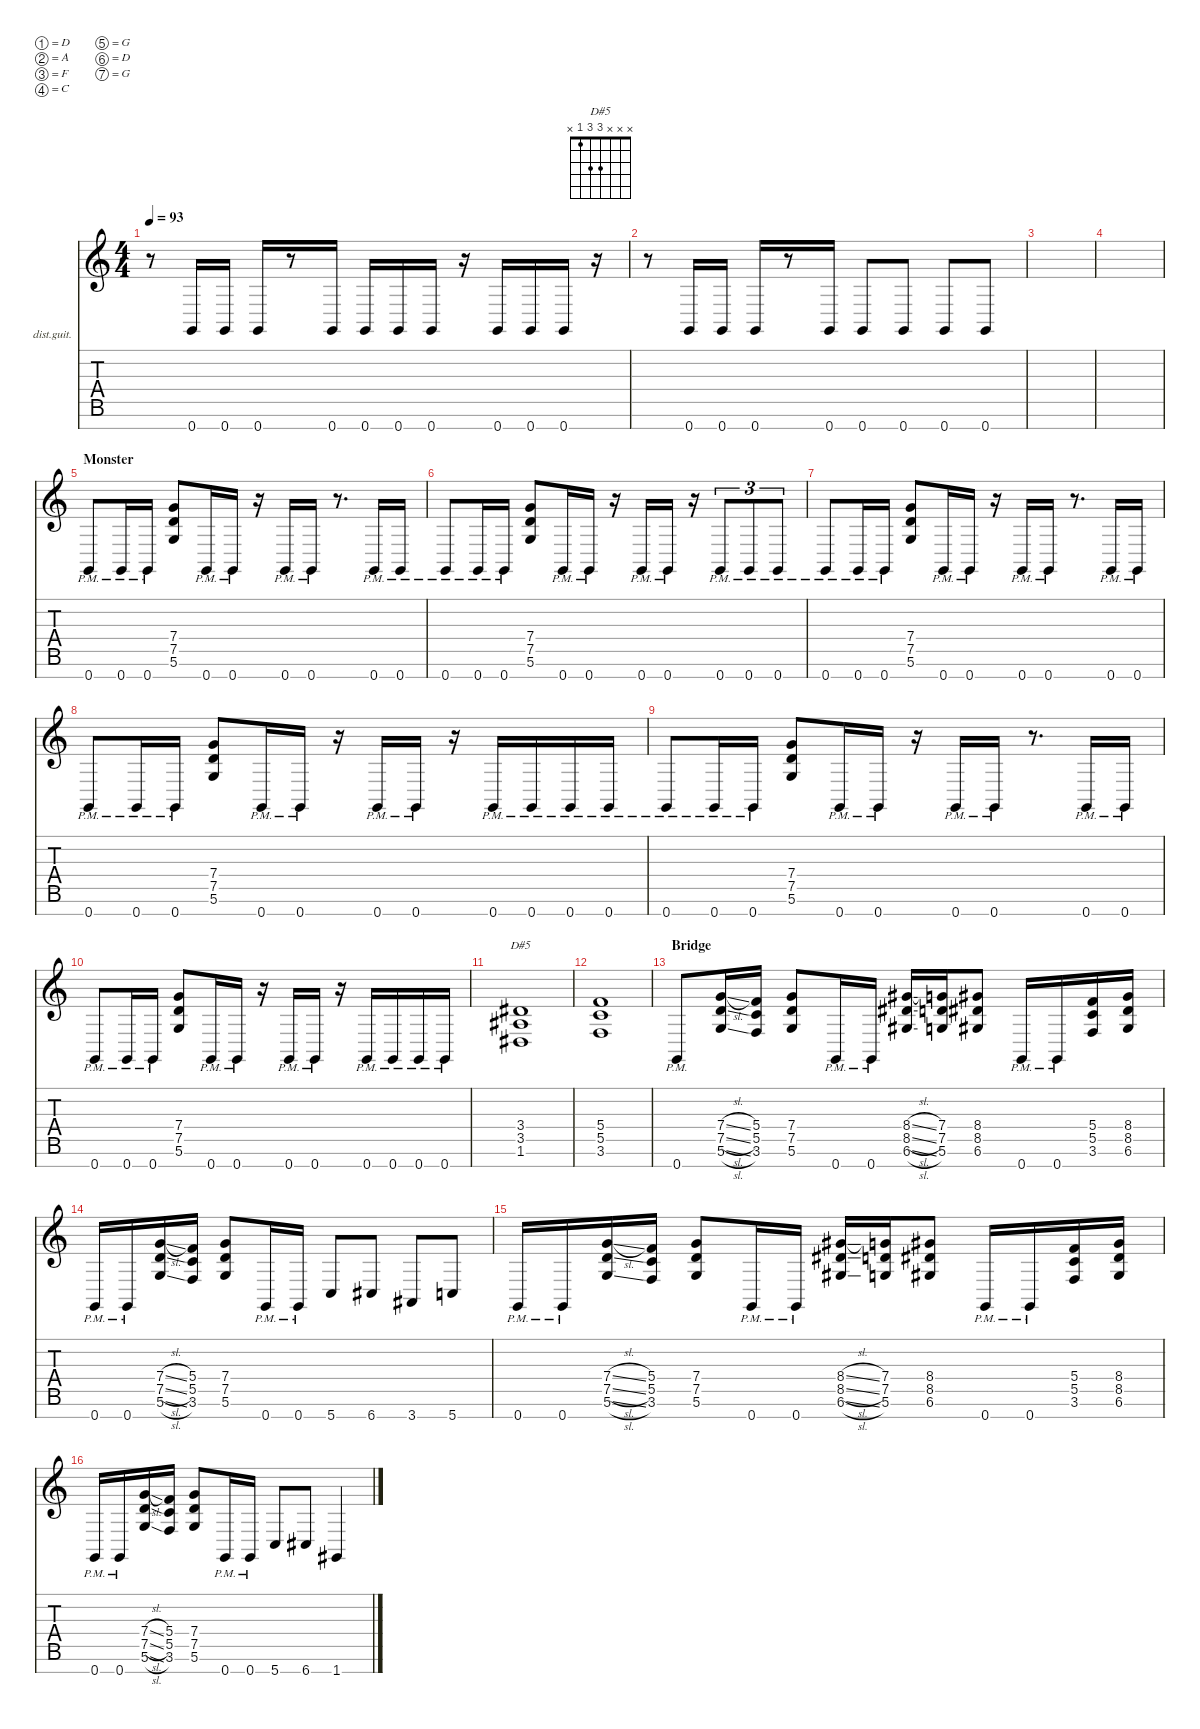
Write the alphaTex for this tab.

\defaultSystemsLayout 2
\hideDynamics
\bracketExtendMode nobrackets
\firstSystemTrackNameOrientation horizontal
\otherSystemsTrackNameOrientation horizontal
\track ("Rhytm" "dist.guit.") {defaultSystemsLayout 2 solo instrument distortionguitar}
\staff {score tabs}
\tuning (D4 A3 F3 C3 G2 D2 G1)
\chord ("D#5" x x x 3 3 1 x) {showfingering false}
\ts (4 4)
\scale
1.03043
\tempo 93
\accidentals auto
\clef g2
\ottava regular
\simile none
\scale
1.03043
\ks c
r.8{dy mf} 0.7.16 0.7.16 0.7.16 r.8 0.7.16 0.7.16 0.7.16 0.7.16 r.16 0.7.16 0.7.16 0.7.16 r.16 |
\scale
0.969568
\scale
0.969568 r.8 0.7.16 0.7.16 0.7.16 r.8 0.7.16 0.7.8 0.7.8 0.7.8 0.7.8 |
\scale
1.02601
\scale
1.02601 |
\scale
0.973989
\scale
0.973989 |
\section ("" "Monster")
\scale
1.03043
\scale
1.03043 0.7{pm}.8 0.7{pm}.16 0.7{pm}.16 (5.6 7.5 7.4).8 0.7{pm}.16 0.7{pm}.16 r.16 0.7{pm}.16 0.7{pm}.16 r.8{d} 0.7{pm}.16 0.7{pm}.16 |
\scale
0.969568
\scale
0.969568 0.7{pm}.8 0.7{pm}.16 0.7{pm}.16 (5.6 7.5 7.4).8 0.7{pm}.16 0.7{pm}.16 r.16 0.7{pm}.16 0.7{pm}.16 r.16 0.7{pm}.8{tu (3 2)} 0.7{pm}.8{tu (3 2)} 0.7{pm}.8{tu (3 2)} |
\scale
1.03043
\scale
1.03043 0.7{pm}.8 0.7{pm}.16 0.7{pm}.16 (5.6 7.5 7.4).8 0.7{pm}.16 0.7{pm}.16 r.16 0.7{pm}.16 0.7{pm}.16 r.8{d} 0.7{pm}.16 0.7{pm}.16 |
\scale
0.969568
\scale
0.969568 0.7{pm}.8 0.7{pm}.16 0.7{pm}.16 (5.6 7.5 7.4).8 0.7{pm}.16 0.7{pm}.16 r.16 0.7{pm}.16 0.7{pm}.16 r.16 0.7{pm}.16 0.7{pm}.16 0.7{pm}.16 0.7{pm}.16 |
\scale
1.03043
\scale
1.03043 0.7{pm}.8 0.7{pm}.16 0.7{pm}.16 (5.6 7.5 7.4).8 0.7{pm}.16 0.7{pm}.16 r.16 0.7{pm}.16 0.7{pm}.16 r.8{d} 0.7{pm}.16 0.7{pm}.16 |
\scale
0.969568
\scale
0.969568 0.7{pm}.8 0.7{pm}.16 0.7{pm}.16 (5.6 7.5 7.4).8 0.7{pm}.16 0.7{pm}.16 r.16 0.7{pm}.16 0.7{pm}.16 r.16 0.7{pm}.16 0.7{pm}.16 0.7{pm}.16 0.7{pm}.16 |
\scale
1.03043
\scale
1.03043 (1.6 3.5 3.4).1{ch "D#5"} |
\scale
0.969568
\scale
0.969568 (3.6 5.5 5.4).1 |
\section ("" "Bridge")
\scale
1.03043
\scale
1.03043 0.7{pm}.8 (5.6{sl} 7.5{sl} 7.4{sl}).16 (3.6 5.5 5.4).16 (5.6 7.5 7.4).8 0.7{pm}.16 0.7{pm}.16 (6.6{sl} 8.5{sl} 8.4{sl}).16 (5.6 7.5 7.4).16 (6.6 8.5 8.4).8 0.7{pm}.16 0.7{pm}.16 (3.6 5.5 5.4).16 (6.6 8.5 8.4).16 |
\scale
0.969568
\scale
0.969568 0.7{pm}.16 0.7{pm}.16 (5.6{sl} 7.5{sl} 7.4{sl}).16 (3.6 5.5 5.4).16 (5.6 7.5 7.4).8 0.7{pm}.16 0.7{pm}.16 5.7.8 6.7.8 3.7.8 5.7.8 |
\scale
1.02601
\scale
1.02601 0.7{pm}.16 0.7{pm}.16 (5.6{sl} 7.5{sl} 7.4{sl}).16 (3.6 5.5 5.4).16 (5.6 7.5 7.4).8 0.7{pm}.16 0.7{pm}.16 (6.6{sl} 8.5{sl} 8.4{sl}).16 (5.6 7.5 7.4).16 (6.6 8.5 8.4).8 0.7{pm}.16 0.7{pm}.16 (3.6 5.5 5.4).16 (6.6 8.5 8.4).16 |
\scale
0.973989
\scale
0.973989 0.7{pm}.16 0.7{pm}.16 (5.6{sl} 7.5{sl} 7.4{sl}).16 (3.6 5.5 5.4).16 (5.6 7.5 7.4).8 0.7{pm}.16 0.7{pm}.16 5.7.8 6.7.8 1.7.4
